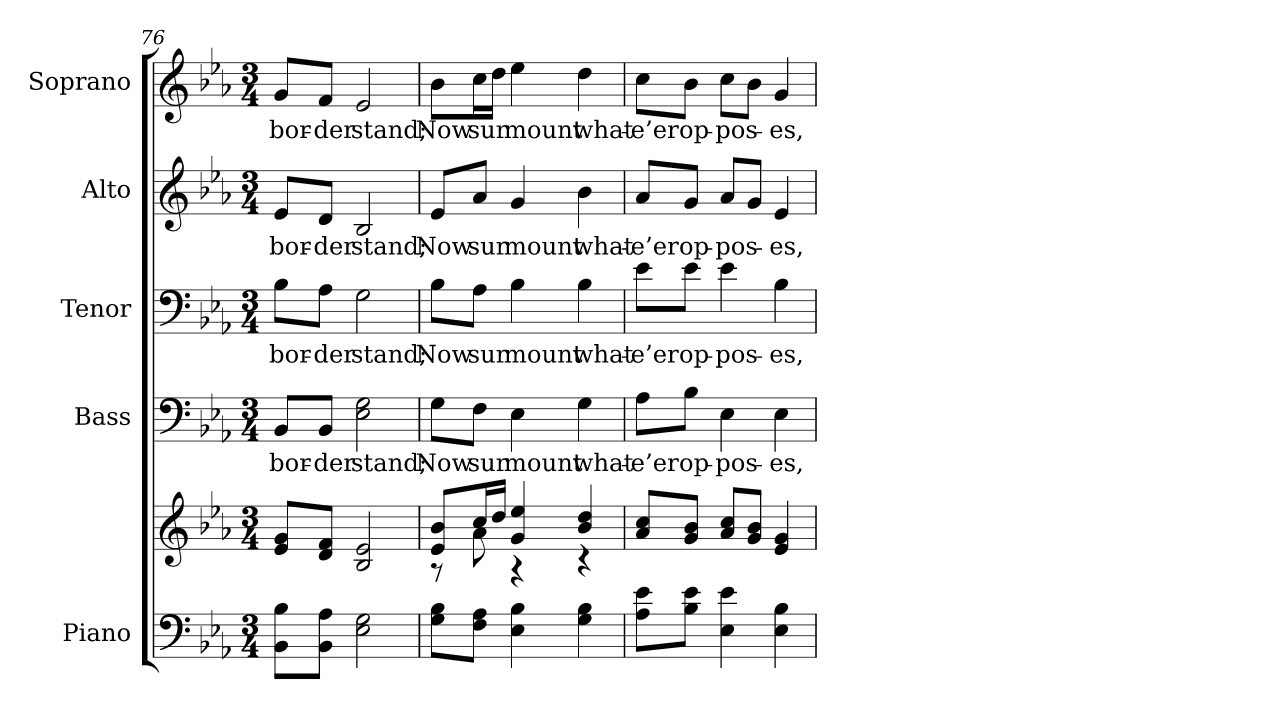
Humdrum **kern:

**kern	**kern	**kern	**text	**kern	**text	**kern	**text	**kern	**text
*part5	*part5	*part4	*part4	*part3	*part3	*part2	*part2	*part1	*part1
*staff6	*staff5	*staff4	*staff4	*staff3	*staff3	*staff2	*staff2	*staff1	*staff1
*I"Piano	*	*I"Bass	*	*I"Tenor	*	*I"Alto	*	*I"Soprano	*
*I'Pno.	*	*I'B.	*	*I'T.	*	*I'A.	*	*I'S.	*
*clefF4	*clefG2	*clefF4	*	*clefF4	*	*clefG2	*	*clefG2	*
*k[b-e-a-]	*k[b-e-a-]	*k[b-e-a-]	*	*k[b-e-a-]	*	*k[b-e-a-]	*	*k[b-e-a-]	*
*E-:	*E-:	*E-:	*	*E-:	*	*E-:	*	*E-:	*
*M3/4	*M3/4	*M3/4	*	*M3/4	*	*M3/4	*	*M3/4	*
=76	=76	=76	=76	=76	=76	=76	=76	=76	=76
!	!	!	!LO:LY:b:color=#000000	!	!	!	!	!	!
!	!	!	!	!	!LO:LY:b:color=#000000	!	!	!	!
!	!	!	!	!	!	!	!LO:LY:b:color=#000000	!	!
!	!	!	!	!	!	!	!	!	!LO:LY:b:color=#000000
8BB-i\ 8B-iL	8e-i/ 8giL	8BB-i/L	bor-	8B-i\L	bor-	8e-i/L	bor-	8gi/L	bor-
!	!	!	!LO:LY:b:color=#000000	!	!	!	!	!	!
!	!	!	!	!	!LO:LY:b:color=#000000	!	!	!	!
!	!	!	!	!	!	!	!LO:LY:b:color=#000000	!	!
!	!	!	!	!	!	!	!	!	!LO:LY:b:color=#000000
8BB-i\ 8A-iJ	8di/ 8fiJ	8BB-i/J	-der	8A-i\J	-der	8di/J	-der	8fi/J	-der
!	!	!	!LO:LY:b:color=#000000	!	!	!	!	!	!
!	!	!	!	!	!LO:LY:b:color=#000000	!	!	!	!
!	!	!	!	!	!	!	!LO:LY:b:color=#000000	!	!
!	!	!	!	!	!	!	!	!	!LO:LY:b:color=#000000
2E-i\ 2Gi	2B-i/ 2e-i	2E-i\ 2Gi	stand;	2Gi\	stand;	2B-i/	stand;	2e-i/	stand;
!!LO:PB:g=z
=77	=77	=77	=77	=77	=77	=77	=77	=77	=77
*	*^	*	*	*	*	*	*	*	*
!	!	!	!	!LO:LY:b:color=#000000	!	!	!	!	!	!
!	!	!	!	!	!	!LO:LY:b:color=#000000	!	!	!	!
!	!	!	!	!	!	!	!	!LO:LY:b:color=#000000	!	!
!	!	!	!	!	!	!	!	!	!	!LO:LY:b:color=#000000
8Gi\ 8B-iL	8e-i/ 8b-iL	8r	8Gi\L	Now	8B-i\L	Now	8e-i/L	Now	8b-i\L	Now
!	!	!	!	!LO:LY:b:color=#000000	!	!	!	!	!	!
!	!	!	!	!	!	!LO:LY:b:color=#000000	!	!	!	!
!	!	!	!	!	!	!	!	!LO:LY:b:color=#000000	!	!
!	!	!	!	!	!	!	!	!	!	!LO:LY:b:color=#000000
8Fi\ 8A-iJ	16cci/L	8a-i\	8Fi\J	sur	8A-i\J	sur	8a-i/J	sur	16cci\L	sur
.	16ddi/JJ	.	.	.	.	.	.	.	16ddi\JJ	.
!	!	!	!	!LO:LY:b:color=#000000	!	!	!	!	!	!
!	!	!	!	!	!	!LO:LY:b:color=#000000	!	!	!	!
!	!	!	!	!	!	!	!	!LO:LY:b:color=#000000	!	!
!	!	!	!	!	!	!	!	!	!	!LO:LY:b:color=#000000
4E-i\ 4B-i	4gi/ 4ee-i	4r	4E-i\	mount	4B-i\	mount	4gi/	mount	4ee-i\	mount
!	!	!	!	!LO:LY:b:color=#000000	!	!	!	!	!	!
!	!	!	!	!	!	!LO:LY:b:color=#000000	!	!	!	!
!	!	!	!	!	!	!	!	!LO:LY:b:color=#000000	!	!
!	!	!	!	!	!	!	!	!	!	!LO:LY:b:color=#000000
4Gi\ 4B-i	4b-i/ 4ddi	4r	4Gi\	what-	4B-i\	what-	4b-i\	what-	4ddi\	what-
*	*v	*v	*	*	*	*	*	*	*	*
=78	=78	=78	=78	=78	=78	=78	=78	=78	=78
*	*^	*	*	*	*	*	*	*	*
!	!	!	!	!LO:LY:b:color=#000000	!	!	!	!	!	!
*	*v	*v	*	*	*	*	*	*	*	*
*	*^	*	*	*	*	*	*	*	*
!	!	!	!	!	!	!LO:LY:b:color=#000000	!	!	!	!
*	*v	*v	*	*	*	*	*	*	*	*
*	*^	*	*	*	*	*	*	*	*
!	!	!	!	!	!	!	!	!LO:LY:b:color=#000000	!	!
*	*v	*v	*	*	*	*	*	*	*	*
*	*^	*	*	*	*	*	*	*	*
!	!	!	!	!	!	!	!	!	!	!LO:LY:b:color=#000000
*	*v	*v	*	*	*	*	*	*	*	*
8A-i\ 8e-iL	8a-i/ 8cciL	8A-i\L	-e’er	8e-i\L	-e’er	8a-i/L	-e’er	8cci\L	-e’er
!	!	!	!LO:LY:b:color=#000000	!	!	!	!	!	!
!	!	!	!	!	!LO:LY:b:color=#000000	!	!	!	!
!	!	!	!	!	!	!	!LO:LY:b:color=#000000	!	!
!	!	!	!	!	!	!	!	!	!LO:LY:b:color=#000000
8B-i\ 8e-iJ	8gi/ 8b-iJ	8B-i\J	op-	8e-i\J	op-	8gi/J	op-	8b-i\J	op-
!	!	!	!LO:LY:b:color=#000000	!	!	!	!	!	!
!	!	!	!	!	!LO:LY:b:color=#000000	!	!	!	!
!	!	!	!	!	!	!	!LO:LY:b:color=#000000	!	!
!	!	!	!	!	!	!	!	!	!LO:LY:b:color=#000000
4E-i\ 4e-i	8a-i/ 8cciL	4E-i\	-pos-	4e-i\	-pos-	8a-i/L	-pos-	8cci\L	-pos-
.	8gi/ 8b-iJ	.	.	.	.	8gi/J	.	8b-i\J	.
!	!	!	!LO:LY:b:color=#000000	!	!	!	!	!	!
!	!	!	!	!	!LO:LY:b:color=#000000	!	!	!	!
!	!	!	!	!	!	!	!LO:LY:b:color=#000000	!	!
!	!	!	!	!	!	!	!	!	!LO:LY:b:color=#000000
4E-i\ 4B-i	4e-i/ 4gi	4E-i\	-es,	4B-i\	-es,	4e-i/	-es,	4gi/	-es,
=	=	=	=	=	=	=	=	=	=
*-	*-	*-	*-	*-	*-	*-	*-	*-	*-
